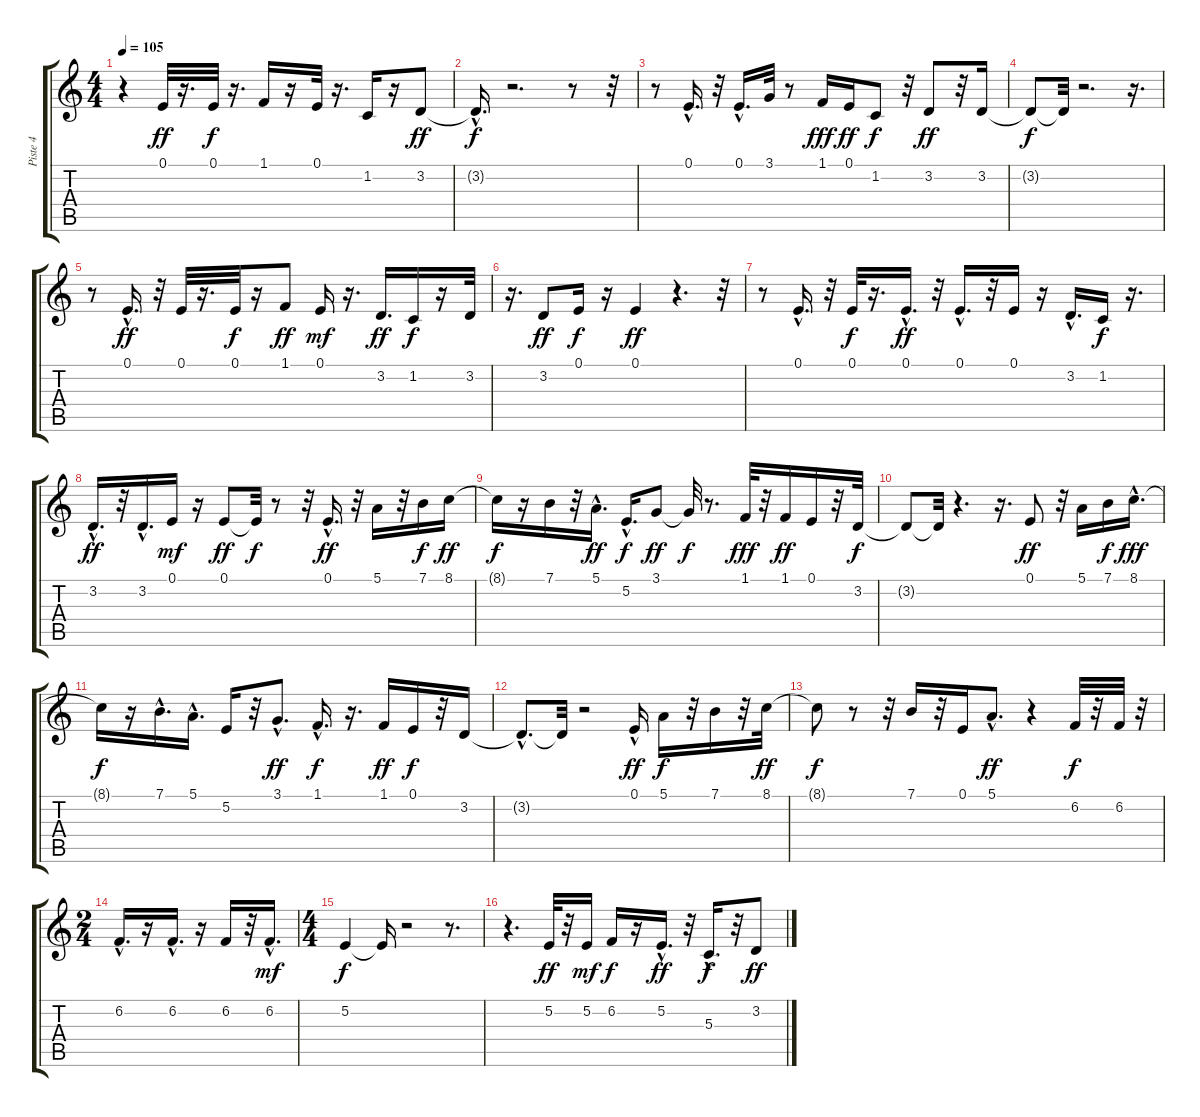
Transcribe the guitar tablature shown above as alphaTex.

\track ("Piste 4" "Piste 4") {instrument lead6voice}
\staff {score tabs}
\tuning (E4 B3 G3 D3 A2 E2) {hide}
\ts (4 4)
\tempo 105
\clef g2
\ks c
r.4{dy f} 0.1.32{dy ff} r.16{d} 0.1.32{dy f} r.16{d} 1.1.16 r.16 0.1.32 r.16{d} 1.2.16 r.16 3.2.8{dy ff} |
3.2{hac t}.16{d dy f} r.2{d} r.8 r.32 |
r.8 0.1{hac}.16{d} r.32 0.1{hac}.16{d} 3.1.32 r.8 1.1.16{dy fff} 0.1.16{dy ff} 1.2.8{dy f} r.32 3.2.8{dy ff} r.32 3.2.16 |
3.2{t}.8{dy f} 3.2{t}.32 r.2{d} r.16{d} |
r.8 0.1{hac}.16{d dy ff} r.32 0.1.32 r.16{d} 0.1.32{dy f} r.16 1.1.8{dy ff} 0.1.16{dy mf} r.16{d} 3.2.16{d dy ff} 1.2.16{dy f} r.16 3.2.32 |
r.16{d} 3.2.8{dy ff} 0.1.16{dy f} r.16 0.1.4{dy ff} r.4{d} r.32 |
r.8 0.1{hac}.16{d} r.32 0.1.32{dy f} r.16{d} 0.1{hac}.16{d dy ff} r.32 0.1{hac}.16{d} r.32 0.1.16 r.16 3.2{hac}.16{d} 1.2.16{dy f} r.16{d} |
3.2{hac}.16{d dy ff} r.32 3.2{hac}.16{d} 0.1.16{dy mf} r.16 0.1.8{dy ff} 0.1{t}.32{dy f} r.8 r.32 0.1{hac}.16{d dy ff} r.32 5.1.16 r.32 7.1.16{dy f} 8.1.16{dy ff} |
8.1{t}.16{dy f} r.16 7.1.16 r.32 5.1{hac}.16{d dy ff} 5.2{hac}.16{d dy f} 3.1.8{dy ff} 3.1{t}.32{dy f} r.8{d} 1.1.32{dy fff} r.32 1.1.16{dy ff} 0.1.16 r.32 3.2.32{dy f} |
3.2{t}.8 3.2{t}.32 r.4{d} r.16{d} 0.1.8{dy ff} r.32 5.1.16 7.1.16{dy f} 8.1{hac}.16{d dy fff} |
8.1{t}.16{dy f} r.16 7.1{hac}.16{d} 5.1{hac}.16{d} 5.2.16 r.32 3.1{hac}.8{d dy ff} 1.1{hac}.16{d dy f} r.16{d} 1.1.16{dy ff} 0.1.16{dy f} r.32 3.2.16 |
3.2{hac t}.8{d} 3.2{t}.32 r.2 0.1{hac}.16{dy ff} 5.1.16{dy f} r.32 7.1.16 r.32 8.1.32{dy ff} |
8.1{t}.8{dy f} r.8 r.32 7.1.16 r.32 0.1.16 5.1{hac}.8{d dy ff} r.4 6.2.32{dy f} r.32 6.2.32 r.32 |
\ts (2 4)
6.2{hac}.16{d} r.16 6.2{hac}.16{d} r.16 6.2.16 r.32 6.2{hac}.16{d dy mf} |
\ts (4 4)
5.2.4{dy f} 5.2{t}.16 r.2 r.8{d} |
r.4{d} 5.2.32{dy ff} r.32 5.2.16{dy mf} 6.2.16{dy f} r.16 5.2{hac}.16{d dy ff} r.32 5.3{hac}.16{d dy f} r.32 3.2.8{dy ff}
